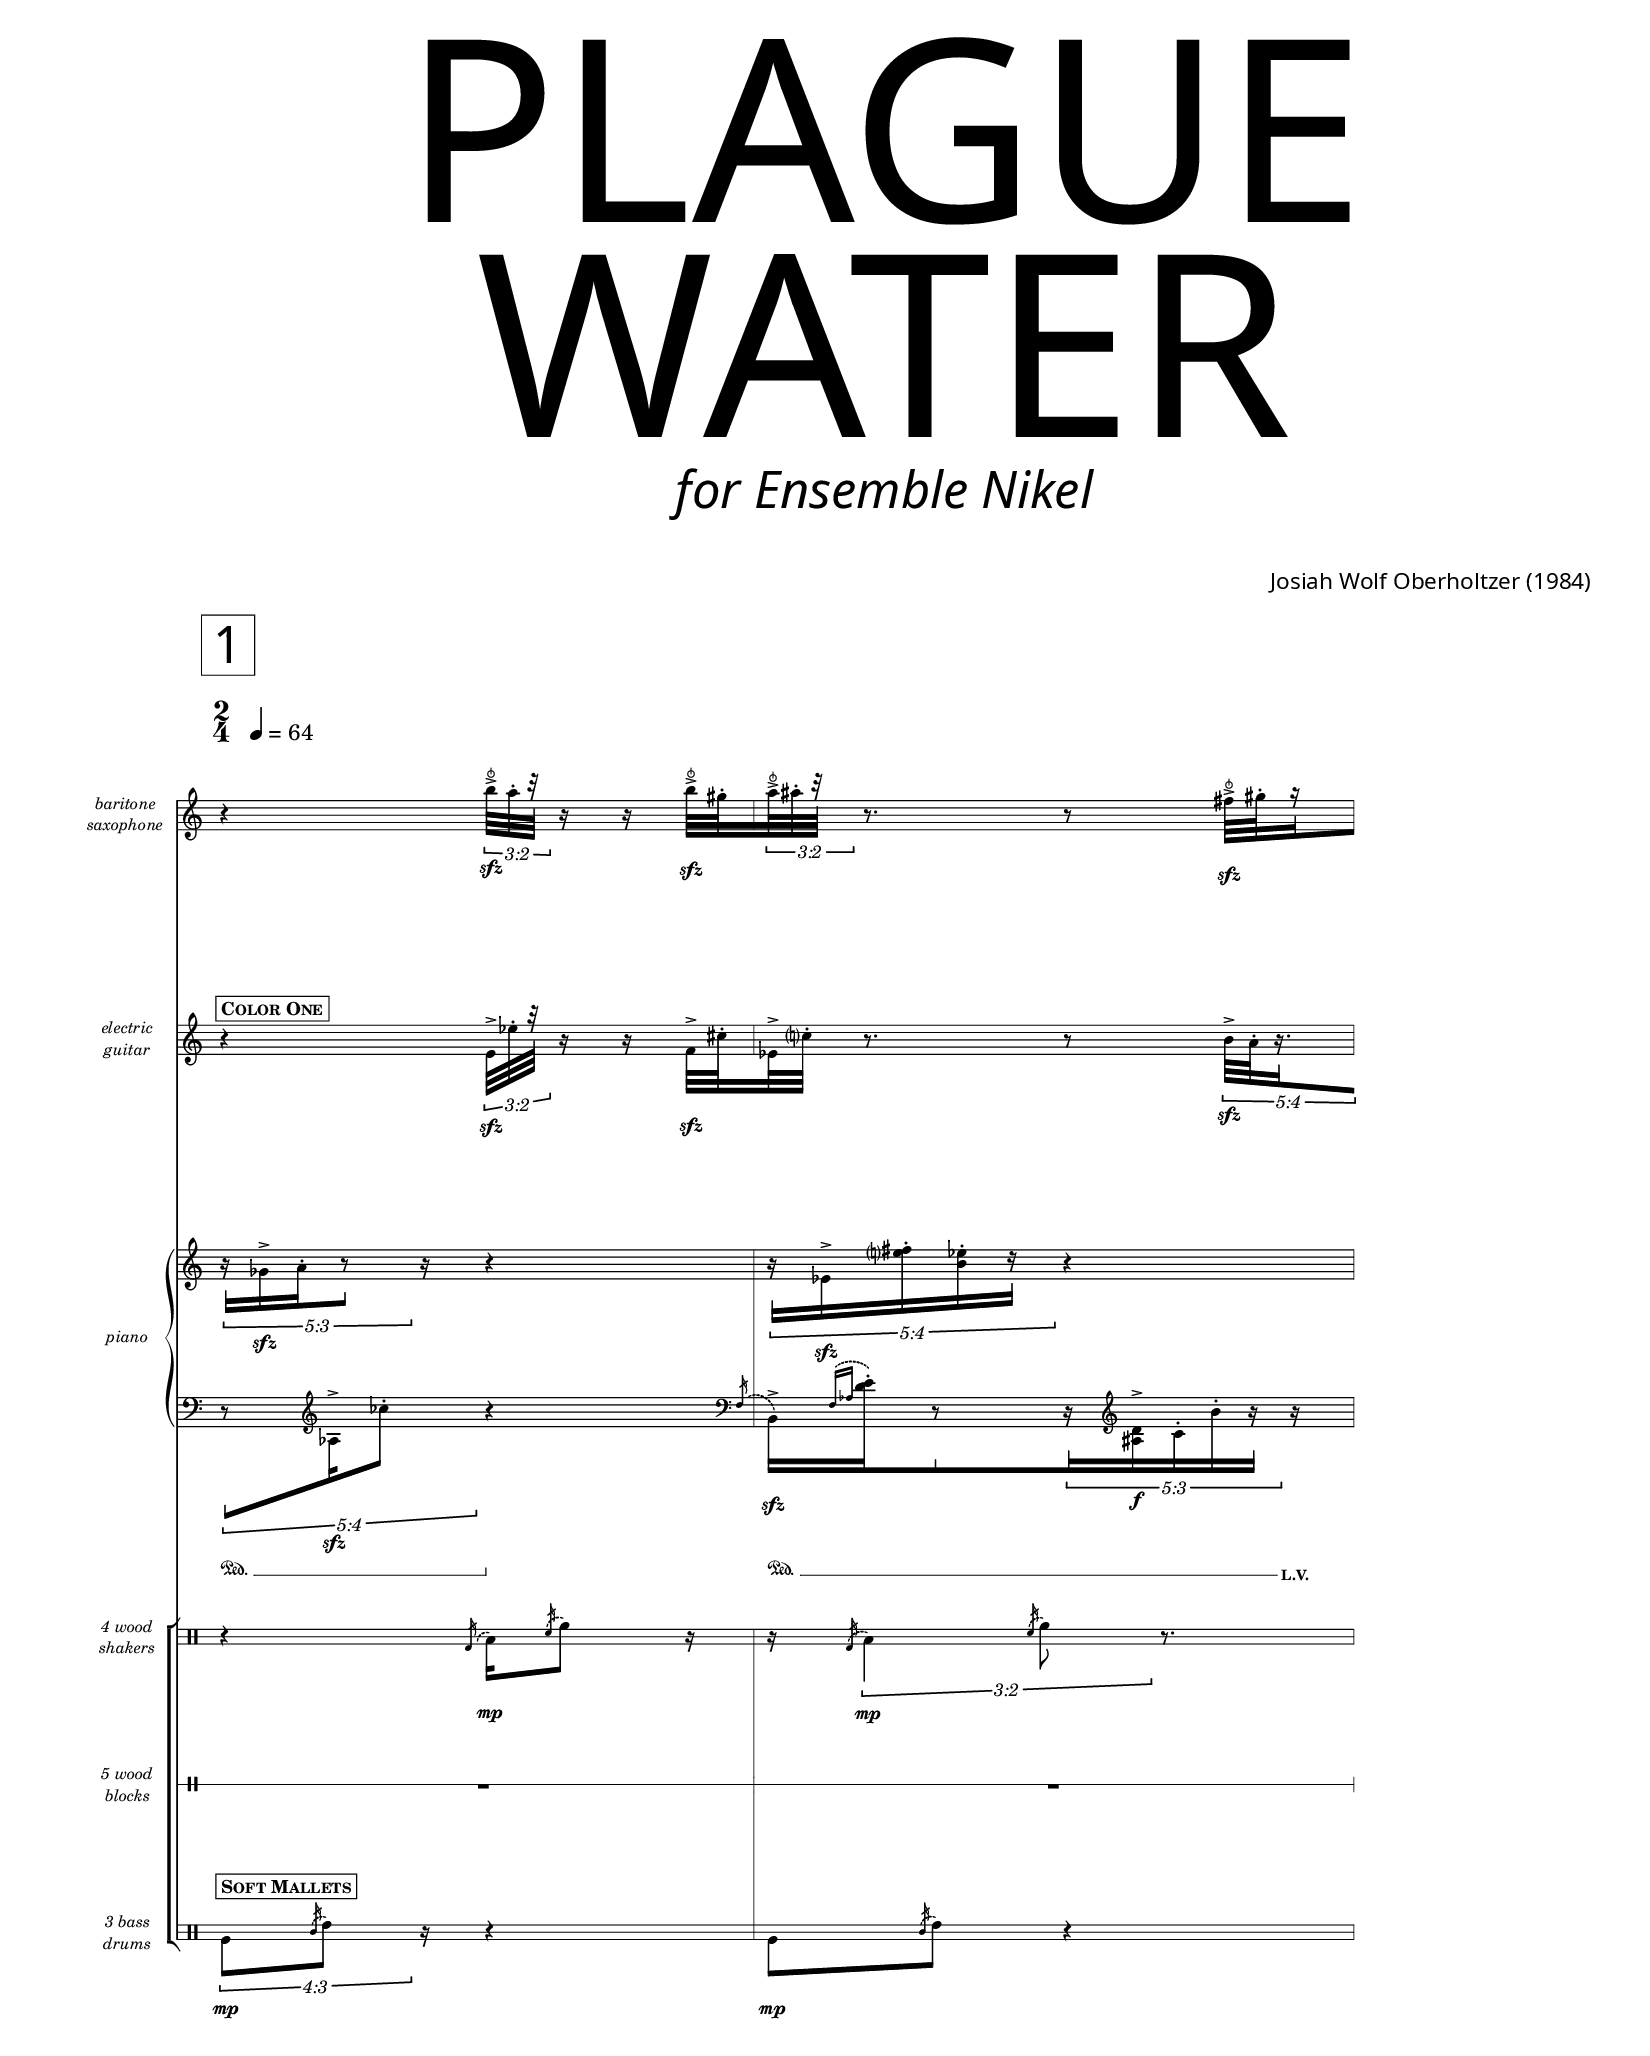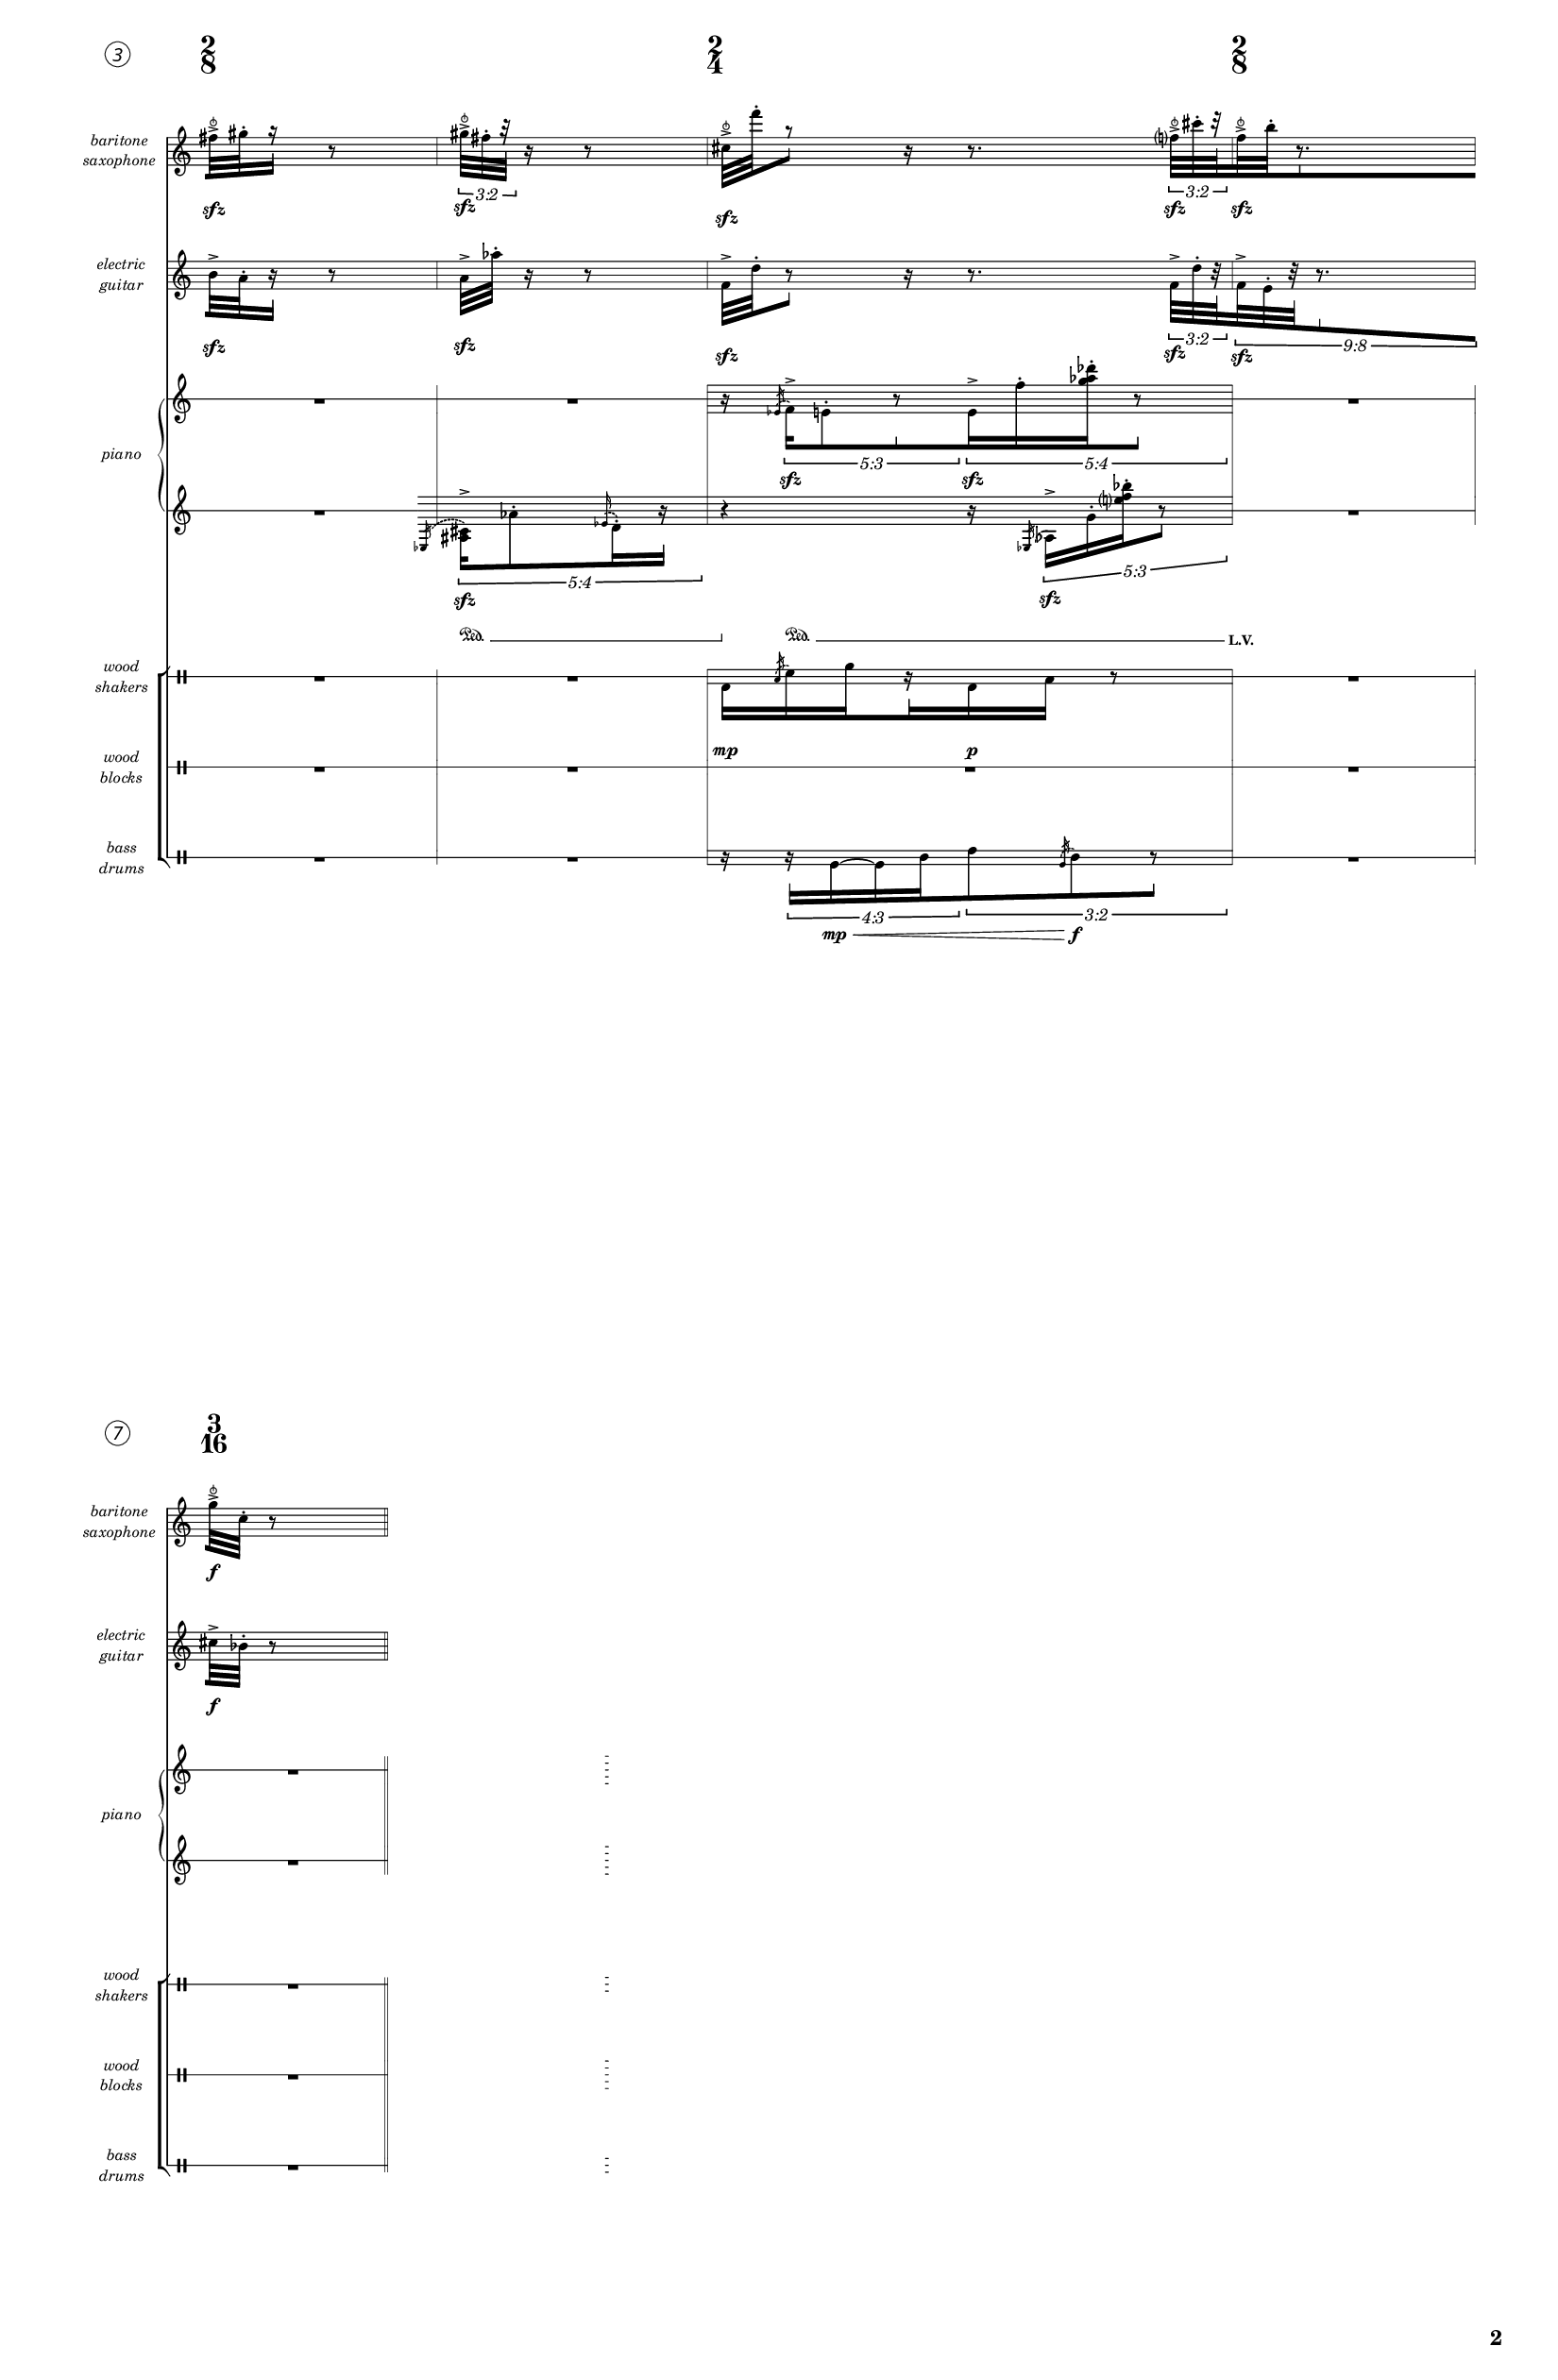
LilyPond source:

\version "2.19.2"
\language "english"

#(ly:set-option 'relative-includes #t)

\include "../../stylesheets/plague-water-header.ily"
\include "../../stylesheets/plague-water-layout.ily"
\include "../../stylesheets/plague-water-paper.ily"
\include "../../stylesheets/plague-water-parts.ily"

\score {
	\context Score = "Plague Water Score" \with {
		\override HorizontalBracket #'color = #red
	} <<
		\tag score.saxophone.guitar.piano.percussion
		\context TimeSignatureContext = "TimeSignatureContext" {
			{
				\mark \markup { \override #'(box-padding . 0.5) \box 1 }
				\tempo 4=64
				\time 2/4
				s1 * 1/2
			}
			{
				s1 * 1/2
			}
			{
				\time 2/8
				s1 * 1/4
			}
			{
				s1 * 1/4
			}
			{
				\time 2/4
				s1 * 1/2
			}
			{
				\time 2/8
				s1 * 1/4
			}
			{
				\time 3/16
				s1 * 3/16
			}
		}
		\tag score.saxophone
		\context SaxophoneStaffGroup = "Saxophone Staff Group" <<
			\context SaxophoneStaff = "Saxophone Staff" {
				\clef "treble"
				\transpose ef, c'
				\context Voice = "Saxophone Voice" {
					{
						{
							r4
						}
					}
					{
						\times 2/3 {
							\set stemLeftBeamCount = 0
							\set stemRightBeamCount = 3
							d'32 -\accent -\snappizzicato \sfz [
							\set stemLeftBeamCount = 3
							\set stemRightBeamCount = 3
							c'32 -\staccato
							\set stemLeftBeamCount = 3
							\set stemRightBeamCount = 0
							r32 ]
						}
					}
					{
						{
							r16
							r16
						}
					}
					{
						{
							\set stemLeftBeamCount = 0
							\set stemRightBeamCount = 3
							d'32 -\accent -\snappizzicato \sfz [
							\set stemLeftBeamCount = 3
							\set stemRightBeamCount = 2
							b32 -\staccato
						}
						\times 2/3 {
							\set stemLeftBeamCount = 2
							\set stemRightBeamCount = 3
							c'32 -\accent -\snappizzicato
							\set stemLeftBeamCount = 3
							\set stemRightBeamCount = 3
							cs'32 -\staccato
							\set stemLeftBeamCount = 3
							\set stemRightBeamCount = 0
							r32 ]
						}
					}
					{
						{
							r8.
							r8
						}
					}
					{
						{
							\set stemLeftBeamCount = 0
							\set stemRightBeamCount = 3
							a32 -\accent -\snappizzicato \sfz [
							\set stemLeftBeamCount = 3
							\set stemRightBeamCount = 2
							b32 -\staccato
							\set stemLeftBeamCount = 2
							\set stemRightBeamCount = 1
							r16
						}
						{
							\set stemLeftBeamCount = 1
							\set stemRightBeamCount = 3
							a32 -\accent -\snappizzicato \sfz
							\set stemLeftBeamCount = 3
							\set stemRightBeamCount = 2
							b32 -\staccato
							\set stemLeftBeamCount = 2
							\set stemRightBeamCount = 0
							r16 ]
						}
					}
					{
						{
							r8
						}
					}
					{
						\times 2/3 {
							\set stemLeftBeamCount = 0
							\set stemRightBeamCount = 3
							b32 -\accent -\snappizzicato \sfz [
							\set stemLeftBeamCount = 3
							\set stemRightBeamCount = 3
							a32 -\staccato
							\set stemLeftBeamCount = 3
							\set stemRightBeamCount = 0
							r32 ]
						}
					}
					{
						{
							r16
							r8
						}
					}
					{
						{
							\set stemLeftBeamCount = 0
							\set stemRightBeamCount = 3
							e32 -\accent -\snappizzicato \sfz [
							\set stemLeftBeamCount = 3
							\set stemRightBeamCount = 1
							af'32 -\staccato
							\set stemLeftBeamCount = 1
							\set stemRightBeamCount = 0
							r8 ]
						}
					}
					{
						{
							r16
							r8.
						}
					}
					{
						\times 2/3 {
							\set stemLeftBeamCount = 0
							\set stemRightBeamCount = 3
							af32 -\accent -\snappizzicato \sfz [
							\set stemLeftBeamCount = 3
							\set stemRightBeamCount = 3
							e'32 -\staccato
							\set stemLeftBeamCount = 3
							\set stemRightBeamCount = 2
							r32
						}
						{
							\set stemLeftBeamCount = 2
							\set stemRightBeamCount = 3
							af32 -\accent -\snappizzicato \sfz
							\set stemLeftBeamCount = 3
							\set stemRightBeamCount = 1
							d'32 -\staccato
							\set stemLeftBeamCount = 1
							\set stemRightBeamCount = 1
							r8.
						}
						{
							\set stemLeftBeamCount = 1
							\set stemRightBeamCount = 3
							bf32 -\accent -\snappizzicato \f
							\set stemLeftBeamCount = 3
							\set stemRightBeamCount = 0
							ef32 -\staccato ]
						}
					}
					{
						{
							r8
						}
					}
				}
			}
		>>
		\tag score.guitar
		\context GuitarStaffGroup = "Guitar Staff Group" <<
			\context GuitarStaff = "Guitar Staff" {
				\clef "treble"
				\transpose c c'
				\context Voice = "Guitar Voice" {
					{
						{
							r4
								^ \markup {
									\box
										\pad-around
											#0.5
											\large
												\bold
													\caps
														"Color One"
									}
						}
					}
					{
						\times 2/3 {
							\set stemLeftBeamCount = 0
							\set stemRightBeamCount = 3
							e32 -\accent \sfz [
							\set stemLeftBeamCount = 3
							\set stemRightBeamCount = 3
							ef'32 -\staccato
							\set stemLeftBeamCount = 3
							\set stemRightBeamCount = 0
							r32 ]
						}
					}
					{
						{
							r16
							r16
						}
					}
					{
						{
							\set stemLeftBeamCount = 0
							\set stemRightBeamCount = 3
							f32 -\accent \sfz [
							\set stemLeftBeamCount = 3
							\set stemRightBeamCount = 2
							cs'32 -\staccato
						}
						{
							\set stemLeftBeamCount = 2
							\set stemRightBeamCount = 3
							ef32 -\accent
							\set stemLeftBeamCount = 3
							\set stemRightBeamCount = 0
							c'32 -\staccato ]
						}
					}
					{
						{
							r8.
							r8
						}
					}
					{
						\times 4/5 {
							\set stemLeftBeamCount = 0
							\set stemRightBeamCount = 3
							b32 -\accent \sfz [
							\set stemLeftBeamCount = 3
							\set stemRightBeamCount = 2
							a32 -\staccato
							\set stemLeftBeamCount = 2
							\set stemRightBeamCount = 1
							r16.
						}
						{
							\set stemLeftBeamCount = 1
							\set stemRightBeamCount = 3
							b32 -\accent \sfz
							\set stemLeftBeamCount = 3
							\set stemRightBeamCount = 2
							a32 -\staccato
							\set stemLeftBeamCount = 2
							\set stemRightBeamCount = 0
							r16 ]
						}
					}
					{
						{
							r8
						}
					}
					{
						{
							\set stemLeftBeamCount = 0
							\set stemRightBeamCount = 3
							a32 -\accent \sfz [
							\set stemLeftBeamCount = 3
							\set stemRightBeamCount = 0
							af'32 -\staccato ]
						}
					}
					{
						{
							r16
							r8
						}
					}
					{
						{
							\set stemLeftBeamCount = 0
							\set stemRightBeamCount = 3
							f32 -\accent \sfz [
							\set stemLeftBeamCount = 3
							\set stemRightBeamCount = 1
							d'32 -\staccato
							\set stemLeftBeamCount = 1
							\set stemRightBeamCount = 0
							r8 ]
						}
					}
					{
						{
							r16
							r8.
						}
					}
					{
						\times 2/3 {
							\set stemLeftBeamCount = 0
							\set stemRightBeamCount = 3
							f32 -\accent \sfz [
							\set stemLeftBeamCount = 3
							\set stemRightBeamCount = 3
							d'32 -\staccato
							\set stemLeftBeamCount = 3
							\set stemRightBeamCount = 2
							r32
						}
						\times 8/9 {
							\set stemLeftBeamCount = 2
							\set stemRightBeamCount = 3
							f32 -\accent \sfz
							\set stemLeftBeamCount = 3
							\set stemRightBeamCount = 3
							e32 -\staccato
							\set stemLeftBeamCount = 3
							\set stemRightBeamCount = 1
							r32
							\set stemLeftBeamCount = 1
							\set stemRightBeamCount = 1
							r8.
						}
						{
							\set stemLeftBeamCount = 1
							\set stemRightBeamCount = 3
							cs'32 -\accent \f
							\set stemLeftBeamCount = 3
							\set stemRightBeamCount = 0
							bf32 -\staccato ]
						}
					}
					{
						{
							r8
						}
					}
				}
			}
		>>
		\tag score.piano
		\context PianoStaffGroup = "Piano Staff Group" <<
			\context PianoUpperStaff = "Piano Upper Staff" {
				\clef "treble"
				\context Voice = "Piano RH Voice" {
					{
						\tweak #'text #tuplet-number::calc-fraction-text
						\times 3/5 {
							\set stemLeftBeamCount = 0
							\set stemRightBeamCount = 2
							r16 [
							\set stemLeftBeamCount = 2
							\set stemRightBeamCount = 2
							<gf'>16 -\accent \sfz
							\set stemLeftBeamCount = 2
							\set stemRightBeamCount = 1
							<a'>16 -\staccato
							\set stemLeftBeamCount = 1
							\set stemRightBeamCount = 0
							r8 ]
						}
					}
					{
						{
							r16
							r4
						}
					}
					{
						\times 4/5 {
							\set stemLeftBeamCount = 0
							\set stemRightBeamCount = 2
							r16 [
							\set stemLeftBeamCount = 2
							\set stemRightBeamCount = 2
							ef'16 -\accent \sfz
							\set stemLeftBeamCount = 2
							\set stemRightBeamCount = 2
							<e'' fs''>16 -\staccato
							\set stemLeftBeamCount = 2
							\set stemRightBeamCount = 2
							<b' ef''>16 -\staccato
							\set stemLeftBeamCount = 2
							\set stemRightBeamCount = 0
							r16 ]
						}
					}
					{
						{
							r4
						}
						{
							\stopStaff
							\once \override Staff.StaffSymbol.line-count = 1
							\startStaff
							R1 * 1/4
						}
						{
							R1 * 1/4
							\stopStaff
							\startStaff
						}
						{
							\afterGrace
							r16
							{
								\override Flag #'stroke-style = #"grace"
								\override Stem #'length = #8
								ef'16 \(
								\revert Flag #'stroke-style
								\revert Stem #'length
							}
						}
					}
					{
						\tweak #'text #tuplet-number::calc-fraction-text
						\times 3/5 {
							\set stemLeftBeamCount = 0
							\set stemRightBeamCount = 2
							<f'>16 -\accent \sfz \) [
							\set stemLeftBeamCount = 1
							\set stemRightBeamCount = 1
							e'8 -\staccato
							\set stemLeftBeamCount = 1
							\set stemRightBeamCount = 1
							r8
						}
						\times 4/5 {
							\set stemLeftBeamCount = 1
							\set stemRightBeamCount = 2
							e'16 -\accent \sfz
							\set stemLeftBeamCount = 2
							\set stemRightBeamCount = 2
							<f''>16 -\staccato
							\set stemLeftBeamCount = 2
							\set stemRightBeamCount = 1
							<g'' af'' df'''>16 -\staccato
							\set stemLeftBeamCount = 1
							\set stemRightBeamCount = 0
							r8 ]
						}
					}
					{
						{
							\stopStaff
							\once \override Staff.StaffSymbol.line-count = 1
							\startStaff
							R1 * 1/4
						}
						{
							R1 * 3/16
							\stopStaff
							\startStaff
						}
					}
				}
			}
			\context PianoLowerStaff = "Piano Lower Staff" {
				\clef "bass"
				\context Voice = "Piano LH Voice" {
					{
						\times 4/5 {
							\set stemLeftBeamCount = 0
							\set stemRightBeamCount = 1
							r8 [
							\set stemLeftBeamCount = 1
							\set stemRightBeamCount = 2
							\clef treble
							<af>16 -\accent \sfz
							\set stemLeftBeamCount = 1
							\set stemRightBeamCount = 0
							<cf''>8 -\staccato ]
						}
					}
					{
						{
							\afterGrace
							r4
							{
								\override Flag #'stroke-style = #"grace"
								\override Stem #'length = #8
								\clef bass
								f16 \(
								\revert Flag #'stroke-style
								\revert Stem #'length
							}
						}
					}
					{
						{
							\set stemLeftBeamCount = 0
							\set stemRightBeamCount = 2
							\afterGrace
							b,16 -\accent \sfz \) [
							{
								\override Flag #'stroke-style = #"grace"
								\override Stem #'length = #8
								\override Beam #'positions = #beam::place-broken-parts-individually
								f16 [ \(
								af16 ]
								\revert Beam #'positions
								\revert Flag #'stroke-style
								\revert Stem #'length
							}
							\set stemLeftBeamCount = 2
							\set stemRightBeamCount = 1
							<d' e'>16 -\staccato \)
							\set stemLeftBeamCount = 1
							\set stemRightBeamCount = 1
							r8
						}
						\tweak #'text #tuplet-number::calc-fraction-text
						\times 3/5 {
							\set stemLeftBeamCount = 1
							\set stemRightBeamCount = 2
							r16
							\set stemLeftBeamCount = 2
							\set stemRightBeamCount = 2
							\clef treble
							<as d'>16 -\accent \f
							\set stemLeftBeamCount = 2
							\set stemRightBeamCount = 2
							<c'>16 -\staccato
							\set stemLeftBeamCount = 2
							\set stemRightBeamCount = 2
							b'16 -\staccato
							\set stemLeftBeamCount = 2
							\set stemRightBeamCount = 0
							r16 ]
						}
					}
					{
						{
							r16
						}
						{
							\stopStaff
							\once \override Staff.StaffSymbol.line-count = 1
							\startStaff
							\afterGrace
							R1 * 1/4
							{
								\override Flag #'stroke-style = #"grace"
								\override Stem #'length = #8
								\stopStaff
								\startStaff
								ef16 \(
								\revert Flag #'stroke-style
								\revert Stem #'length
							}
							\stopStaff
							\startStaff
						}
					}
					{
						\times 4/5 {
							\set stemLeftBeamCount = 0
							\set stemRightBeamCount = 2
							<as cs'>16 -\accent \sfz \) [
							\set stemLeftBeamCount = 1
							\set stemRightBeamCount = 1
							\afterGrace
							<af'>8 -\staccato
							{
								ef'16 \(
							}
							\set stemLeftBeamCount = 1
							\set stemRightBeamCount = 2
							d'16 -\staccato \)
							\set stemLeftBeamCount = 2
							\set stemRightBeamCount = 0
							r16 ]
						}
					}
					{
						{
							r4
							\afterGrace
							r16
							{
								\override Flag #'stroke-style = #"grace"
								\override Stem #'length = #8
								ef16 \(
								\revert Flag #'stroke-style
								\revert Stem #'length
							}
						}
					}
					{
						\tweak #'text #tuplet-number::calc-fraction-text
						\times 3/5 {
							\set stemLeftBeamCount = 0
							\set stemRightBeamCount = 2
							af16 -\accent \sfz \) [
							\set stemLeftBeamCount = 2
							\set stemRightBeamCount = 2
							<g'>16 -\staccato
							\set stemLeftBeamCount = 2
							\set stemRightBeamCount = 1
							<e'' f'' bf''>16 -\staccato
							\set stemLeftBeamCount = 1
							\set stemRightBeamCount = 0
							r8 ]
						}
					}
					{
						{
							\stopStaff
							\once \override Staff.StaffSymbol.line-count = 1
							\startStaff
							R1 * 1/4
						}
						{
							R1 * 3/16
							\stopStaff
							\startStaff
						}
					}
				}
			}
			\context Dynamics = "Piano Pedals" {
				{
					{
						s1 * 1/4 \sustainOn
						<> \sustainOff
					}
				}
				{
					{
						r4
					}
				}
				{
					{
						\once \override PianoPedalBracket.edge-height = #'(1 . 0)
						s1 * 1/4 \sustainOn
					}
					{
						s1 * 3/16
						<> \sustainOff
						\LV
					}
				}
				{
					{
						r16
					}
					{
						R1 * 1/4
					}
				}
				{
					{
						s1 * 1/4 \sustainOn
						<> \sustainOff
					}
				}
				{
					{
						r16
					}
				}
				{
					{
						\once \override PianoPedalBracket.edge-height = #'(1 . 0)
						s1 * 3/16 \sustainOn
					}
					{
						\once \override PianoPedalBracket.edge-height = #'(1 . 0)
						s1 * 1/16
					}
					{
						s1 * 3/16
						<> \sustainOff
						\LV
					}
				}
				{
					{
						R1 * 1/4
					}
					{
						R1 * 3/16
					}
				}
			}
		>>
		\tag score.percussion
		\context PercussionStaffGroup = "Percussion Staff Group" <<
			\context PercussionShakerStaff = "Percussion Shaker Staff" {
				\clef "percussion"
				\context Voice = "Percussion Shaker Voice" {
					{
						{
							\afterGrace
							r4
							{
								\override Flag #'stroke-style = #"grace"
								\override Stem #'length = #8
								g16 \(
								\revert Flag #'stroke-style
								\revert Stem #'length
							}
						}
					}
					{
						{
							\set stemLeftBeamCount = 0
							\set stemRightBeamCount = 2
							\afterGrace
							b16 \mp \) [
							{
								\override Flag #'stroke-style = #"grace"
								\override Stem #'length = #8
								d'16 \(
								\revert Flag #'stroke-style
								\revert Stem #'length
							}
							\set stemLeftBeamCount = 1
							\set stemRightBeamCount = 0
							f'8 ] \)
						}
					}
					{
						{
							r16
						}
						{
							\afterGrace
							r16
							{
								\override Flag #'stroke-style = #"grace"
								\override Stem #'length = #8
								g16 \(
								\revert Flag #'stroke-style
								\revert Stem #'length
							}
						}
					}
					{
						\times 2/3 {
							\afterGrace
							b4 \mp \)
							{
								\override Flag #'stroke-style = #"grace"
								\override Stem #'length = #8
								d'16 \(
								\revert Flag #'stroke-style
								\revert Stem #'length
							}
							\set stemLeftBeamCount = 1
							\set stemRightBeamCount = 0
							f'8 \)
						}
					}
					{
						{
							r8.
						}
						{
							\stopStaff
							\once \override Staff.StaffSymbol.line-count = 1
							\startStaff
							R1 * 1/4
						}
						{
							R1 * 1/4
							\stopStaff
							\startStaff
						}
					}
					{
						{
							\set stemLeftBeamCount = 0
							\set stemRightBeamCount = 2
							\afterGrace
							g16 \mp [
							{
								\override Flag #'stroke-style = #"grace"
								\override Stem #'length = #8
								b16 \(
								\revert Flag #'stroke-style
								\revert Stem #'length
							}
							\set stemLeftBeamCount = 2
							\set stemRightBeamCount = 2
							d'16 \)
							\set stemLeftBeamCount = 2
							\set stemRightBeamCount = 1
							f'16
						}
						{
							\set stemLeftBeamCount = 1
							\set stemRightBeamCount = 2
							r16
							\set stemLeftBeamCount = 2
							\set stemRightBeamCount = 2
							g16 \p
							\set stemLeftBeamCount = 2
							\set stemRightBeamCount = 0
							b16 ]
						}
					}
					{
						{
							r8
						}
						{
							\stopStaff
							\once \override Staff.StaffSymbol.line-count = 1
							\startStaff
							R1 * 1/4
						}
						{
							R1 * 3/16
							\stopStaff
							\startStaff
						}
					}
				}
			}
			\context PercussionWoodblockStaff = "Percussion Woodblock Staff" {
				\clef "percussion"
				\context Voice = "Percussion Woodblock Voice" {
					{
						{
							\stopStaff
							\once \override Staff.StaffSymbol.line-count = 1
							\startStaff
							R1 * 1/2
						}
						{
							R1 * 1/2
						}
						{
							R1 * 1/4
						}
						{
							R1 * 1/4
						}
						{
							R1 * 1/2
						}
						{
							R1 * 1/4
						}
						{
							R1 * 3/16
							\stopStaff
							\startStaff
						}
					}
				}
			}
			\context PercussionDrumStaff = "Percussion Drum Staff" {
				\clef "percussion"
				\context Voice = "Percussion Drum Voice" {
					{
						\tweak #'text #tuplet-number::calc-fraction-text
						\times 3/4 {
							\set stemLeftBeamCount = 0
							\set stemRightBeamCount = 1
							\afterGrace
							a8 \mp [
								^ \markup {
									\box
										\pad-around
											#0.5
											\large
												\bold
													\caps
														"Soft Mallets"
									}
							{
								\override Flag #'stroke-style = #"grace"
								\override Stem #'length = #8
								c'16 \(
								\revert Flag #'stroke-style
								\revert Stem #'length
							}
							\set stemLeftBeamCount = 1
							\set stemRightBeamCount = 0
							e'8 ] \)
						}
					}
					{
						{
							r16
							r4
						}
					}
					{
						{
							\set stemLeftBeamCount = 0
							\set stemRightBeamCount = 1
							\afterGrace
							a8 \mp [
							{
								\override Flag #'stroke-style = #"grace"
								\override Stem #'length = #8
								c'16 \(
								\revert Flag #'stroke-style
								\revert Stem #'length
							}
							\set stemLeftBeamCount = 1
							\set stemRightBeamCount = 0
							e'8 ] \)
						}
					}
					{
						{
							r4
						}
						{
							\stopStaff
							\once \override Staff.StaffSymbol.line-count = 1
							\startStaff
							R1 * 1/4
						}
						{
							R1 * 1/4
							\stopStaff
							\startStaff
						}
						{
							r16
						}
					}
					{
						\tweak #'text #tuplet-number::calc-fraction-text
						\times 3/4 {
							\set stemLeftBeamCount = 0
							\set stemRightBeamCount = 2
							r16 [
							\set stemLeftBeamCount = 2
							\set stemRightBeamCount = 2
							a16 ~ \< \mp
							\set stemLeftBeamCount = 2
							\set stemRightBeamCount = 2
							a16
							\set stemLeftBeamCount = 2
							\set stemRightBeamCount = 1
							c'16
						}
						\times 2/3 {
							\set stemLeftBeamCount = 1
							\set stemRightBeamCount = 1
							\afterGrace
							e'8
							{
								\override Flag #'stroke-style = #"grace"
								\override Stem #'length = #8
								a16 \(
								\revert Flag #'stroke-style
								\revert Stem #'length
							}
							\set stemLeftBeamCount = 1
							\set stemRightBeamCount = 1
							c'8 \f \)
							\set stemLeftBeamCount = 1
							\set stemRightBeamCount = 0
							r8 ]
						}
					}
					{
						{
							\stopStaff
							\once \override Staff.StaffSymbol.line-count = 1
							\startStaff
							R1 * 1/4
						}
						{
							R1 * 3/16
							\bar "||"
							\stopStaff
							\startStaff
						}
					}
				}
			}
		>>
	>>
}